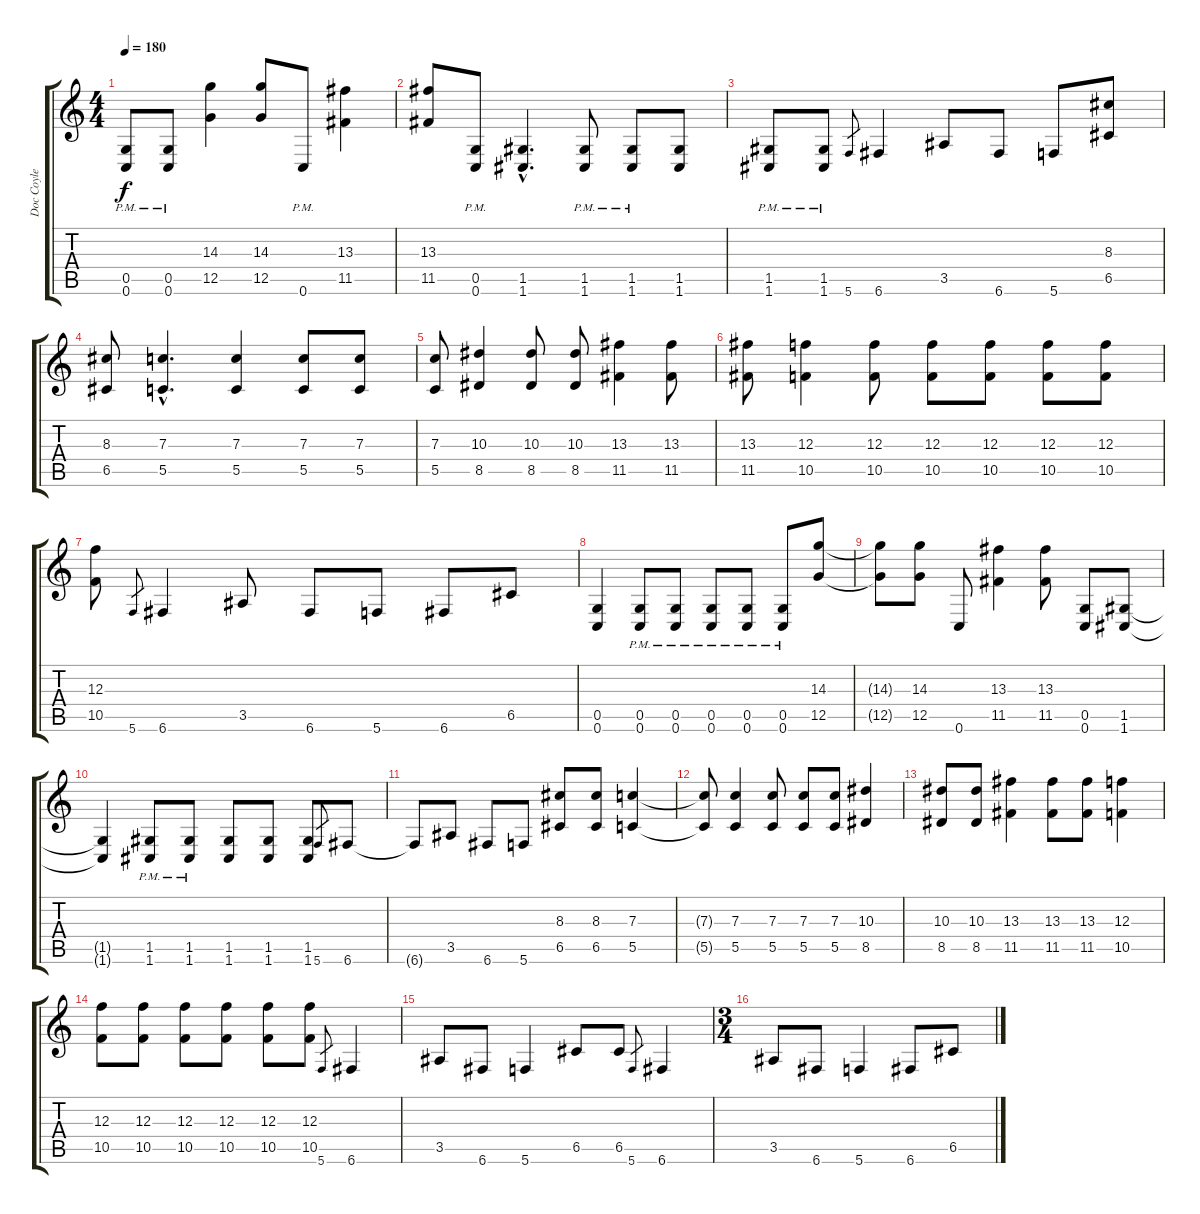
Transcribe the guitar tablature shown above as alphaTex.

\track ("Doc Coyle" "Doc Coyle") {instrument overdrivenguitar}
\staff {score tabs}
\tuning (D4 A3 F3 C3 G2 C2) {hide}
\ts (4 4)
\tempo 180
\clef g2
\ks c
(0.5{pm} 0.6{pm}).8{dy f} (0.5{pm} 0.6{pm}).8 (14.3 12.5).4 (14.3 12.5).8 0.6{pm}.8 (13.3 11.5).4 |
(13.3 11.5).8 (0.5{pm} 0.6{pm}).8 (1.5{hac} 1.6{hac}).4{d} (1.5{pm} 1.6{pm}).8 (1.5{pm} 1.6{pm}).8 (1.5 1.6).8 |
(1.5{pm} 1.6{pm}).8 (1.5{pm} 1.6{pm}).8 5.6.8{gr} 6.6.4 3.5.8 6.6.8 5.6.8 (8.3 6.5).8 |
(8.3 6.5).8 (7.3{hac} 5.5{hac}).4{d} (7.3 5.5).4 (7.3 5.5).8 (7.3 5.5).8 |
(7.3 5.5).8 (10.3 8.5).4 (10.3 8.5).8 (10.3 8.5).8 (13.3 11.5).4 (13.3 11.5).8 |
(13.3 11.5).8 (12.3 10.5).4 (12.3 10.5).8 (12.3 10.5).8 (12.3 10.5).8 (12.3 10.5).8 (12.3 10.5).8 |
(12.3 10.5).8 5.6.8{gr} 6.6.4 3.5.8 6.6.8 5.6.8 6.6.8 6.5.8 |
(0.5 0.6).4 (0.5{pm} 0.6{pm}).8 (0.5{pm} 0.6{pm}).8 (0.5{pm} 0.6{pm}).8 (0.5{pm} 0.6{pm}).8 (0.5 0.6{pm}).8 (14.3 12.5).8 |
(14.3{t} 12.5{t}).8 (14.3 12.5).8 0.6.8 (13.3 11.5).4 (13.3 11.5).8 (0.5 0.6).8 (1.5 1.6).8 |
(1.5{t} 1.6{t}).4 (1.5{pm} 1.6{pm}).8 (1.5{pm} 1.6{pm}).8 (1.5 1.6).8 (1.5 1.6).8 (1.5 1.6).8 5.6.8{gr} 6.6.8 |
6.6{t}.8 3.5.8 6.6.8 5.6.8 (8.3 6.5).8 (8.3 6.5).8 (7.3 5.5).4 |
(7.3{t} 5.5{t}).8 (7.3 5.5).4 (7.3 5.5).8 (7.3 5.5).8 (7.3 5.5).8 (10.3 8.5).4 |
(10.3 8.5).8 (10.3 8.5).8 (13.3 11.5).4 (13.3 11.5).8 (13.3 11.5).8 (12.3 10.5).4 |
(12.3 10.5).8 (12.3 10.5).8 (12.3 10.5).8 (12.3 10.5).8 (12.3 10.5).8 (12.3 10.5).8 5.6.8{gr} 6.6.4 |
3.5.8 6.6.8 5.6.4 6.5.8 6.5.8 5.6.8{gr} 6.6.4 |
\ts (3 4)
3.5.8 6.6.8 5.6.4 6.6.8 6.5.8
